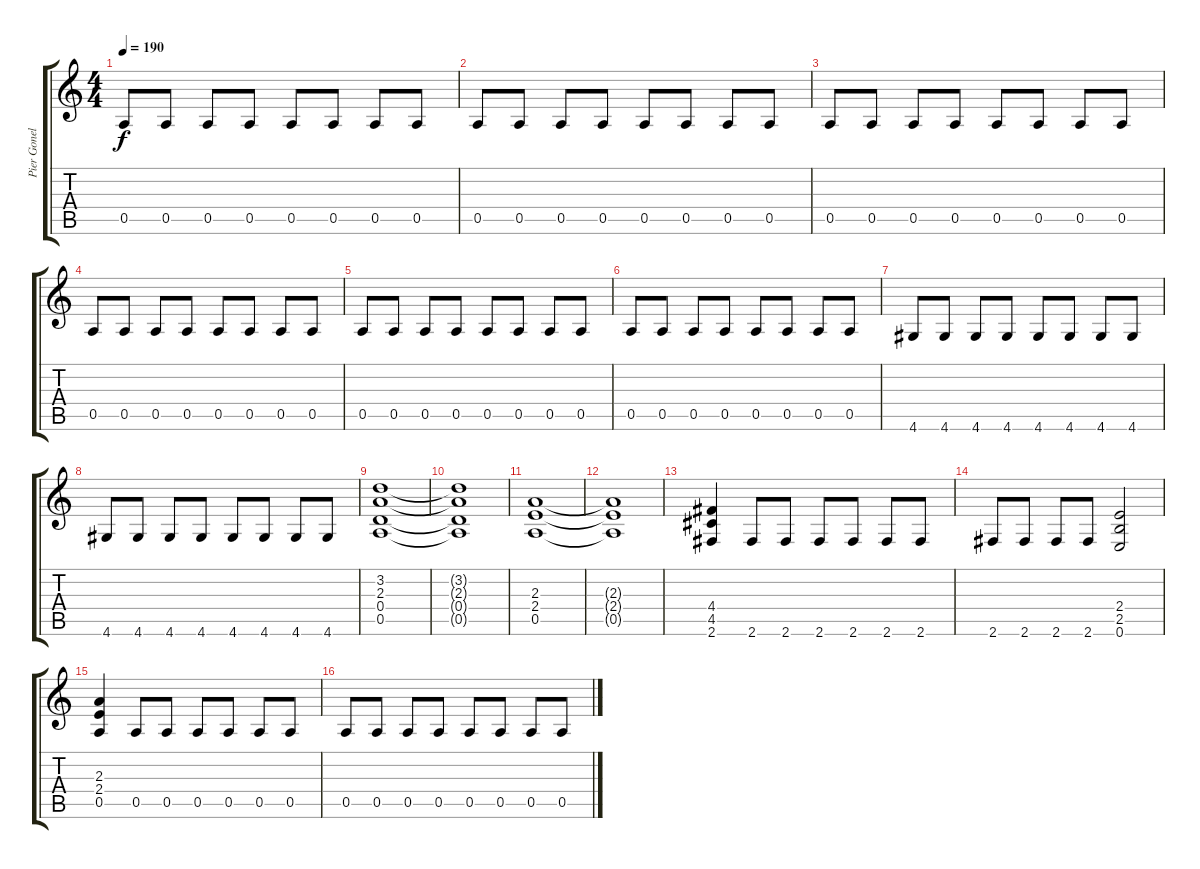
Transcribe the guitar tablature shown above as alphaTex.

\track ("Pier Gonella guitar 2" "Pier Gonel") {instrument distortionguitar}
\staff {score tabs}
\tuning (E4 B3 G3 D3 A2 E2) {hide}
\ts (4 4)
\tempo 190
\clef g2
\ks c
0.5.8{dy f} 0.5.8 0.5.8 0.5.8 0.5.8 0.5.8 0.5.8 0.5.8 |
0.5.8 0.5.8 0.5.8 0.5.8 0.5.8 0.5.8 0.5.8 0.5.8 |
0.5.8 0.5.8 0.5.8 0.5.8 0.5.8 0.5.8 0.5.8 0.5.8 |
0.5.8 0.5.8 0.5.8 0.5.8 0.5.8 0.5.8 0.5.8 0.5.8 |
0.5.8 0.5.8 0.5.8 0.5.8 0.5.8 0.5.8 0.5.8 0.5.8 |
0.5.8 0.5.8 0.5.8 0.5.8 0.5.8 0.5.8 0.5.8 0.5.8 |
4.6.8 4.6.8 4.6.8 4.6.8 4.6.8 4.6.8 4.6.8 4.6.8 |
4.6.8 4.6.8 4.6.8 4.6.8 4.6.8 4.6.8 4.6.8 4.6.8 |
(3.2 2.3 0.4 0.5).1 |
(3.2{t} 2.3{t} 0.4{t} 0.5{t}).1 |
(2.3 2.4 0.5).1 |
(2.3{t} 2.4{t} 0.5{t}).1 |
(4.4 4.5 2.6).4 2.6.8 2.6.8 2.6.8 2.6.8 2.6.8 2.6.8 |
2.6.8 2.6.8 2.6.8 2.6.8 (2.4 2.5 0.6).2 |
(2.3 2.4 0.5).4 0.5.8 0.5.8 0.5.8 0.5.8 0.5.8 0.5.8 |
0.5.8 0.5.8 0.5.8 0.5.8 0.5.8 0.5.8 0.5.8 0.5.8
